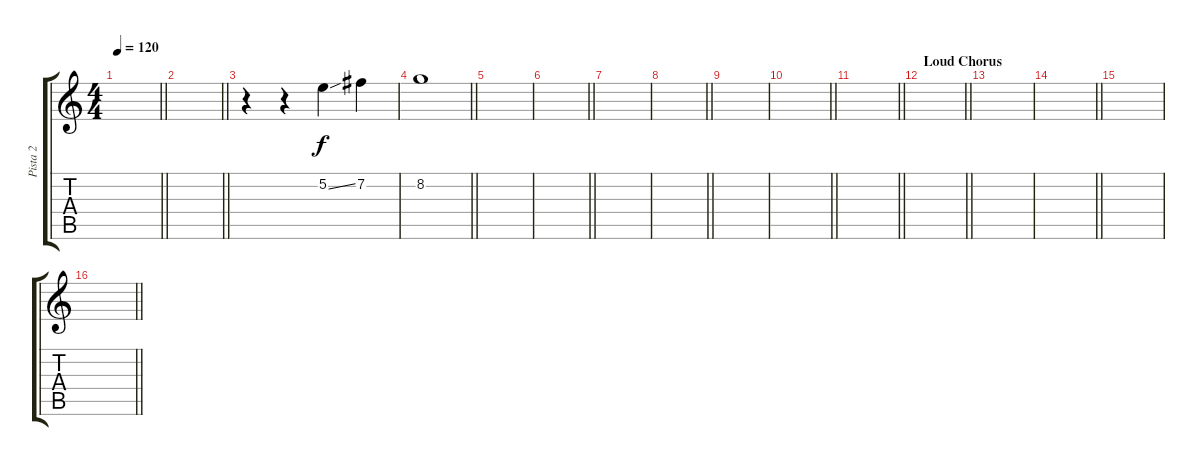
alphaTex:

\track ("Pista 2" "Pista 2") {instrument acousticguitarsteel}
\staff {score tabs}
\tuning (E4 B3 G3 D3 A2 E2) {hide}
\ts (4 4)
\tempo 120
\clef g2
\barLineRight lightlight
\ks c
|
\barLineRight lightlight
|
r.4 r.4 5.2{ss}.4 7.2.4 |
\barLineRight lightlight
8.2.1 |
|
\barLineRight lightlight
|
|
\barLineRight lightlight
|
|
\barLineRight lightlight
|
\barLineRight lightlight
|
\section ("" "Loud Chorus")
\barLineRight lightlight
|
\section ("" "")
|
\barLineRight lightlight
|
|
\barLineRight lightlight
